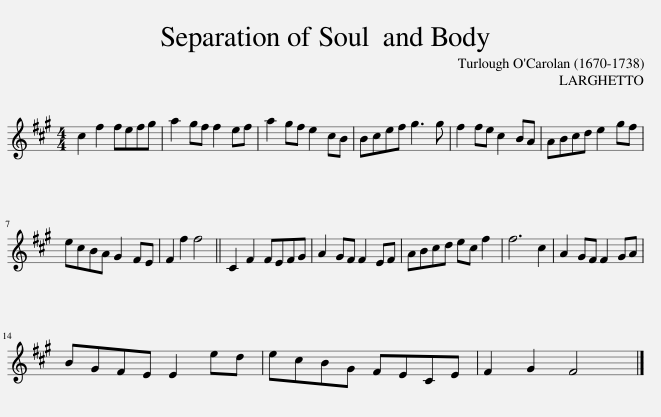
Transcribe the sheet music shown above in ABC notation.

X:1
L:1/8
M:4/4
I:linebreak $
K:A
V:1 treble
V:1
 c2 f2 fefg | a2 gf f2 ef | a2 gf e2 cB | Bcef g3 g | f2 fe c2 BA | %5
 ABcd e2 gf |$ ecBA G2 FE | F2 f2 f4 || C2 F2 FEFG | A2 GF F2 EF | %10
 ABcd ec f2 | f6 c2 | A2 GF F2 GA |$ BGFE E2 ed | ecBG FECE | %15
 F2 G2 F4 |] %16
